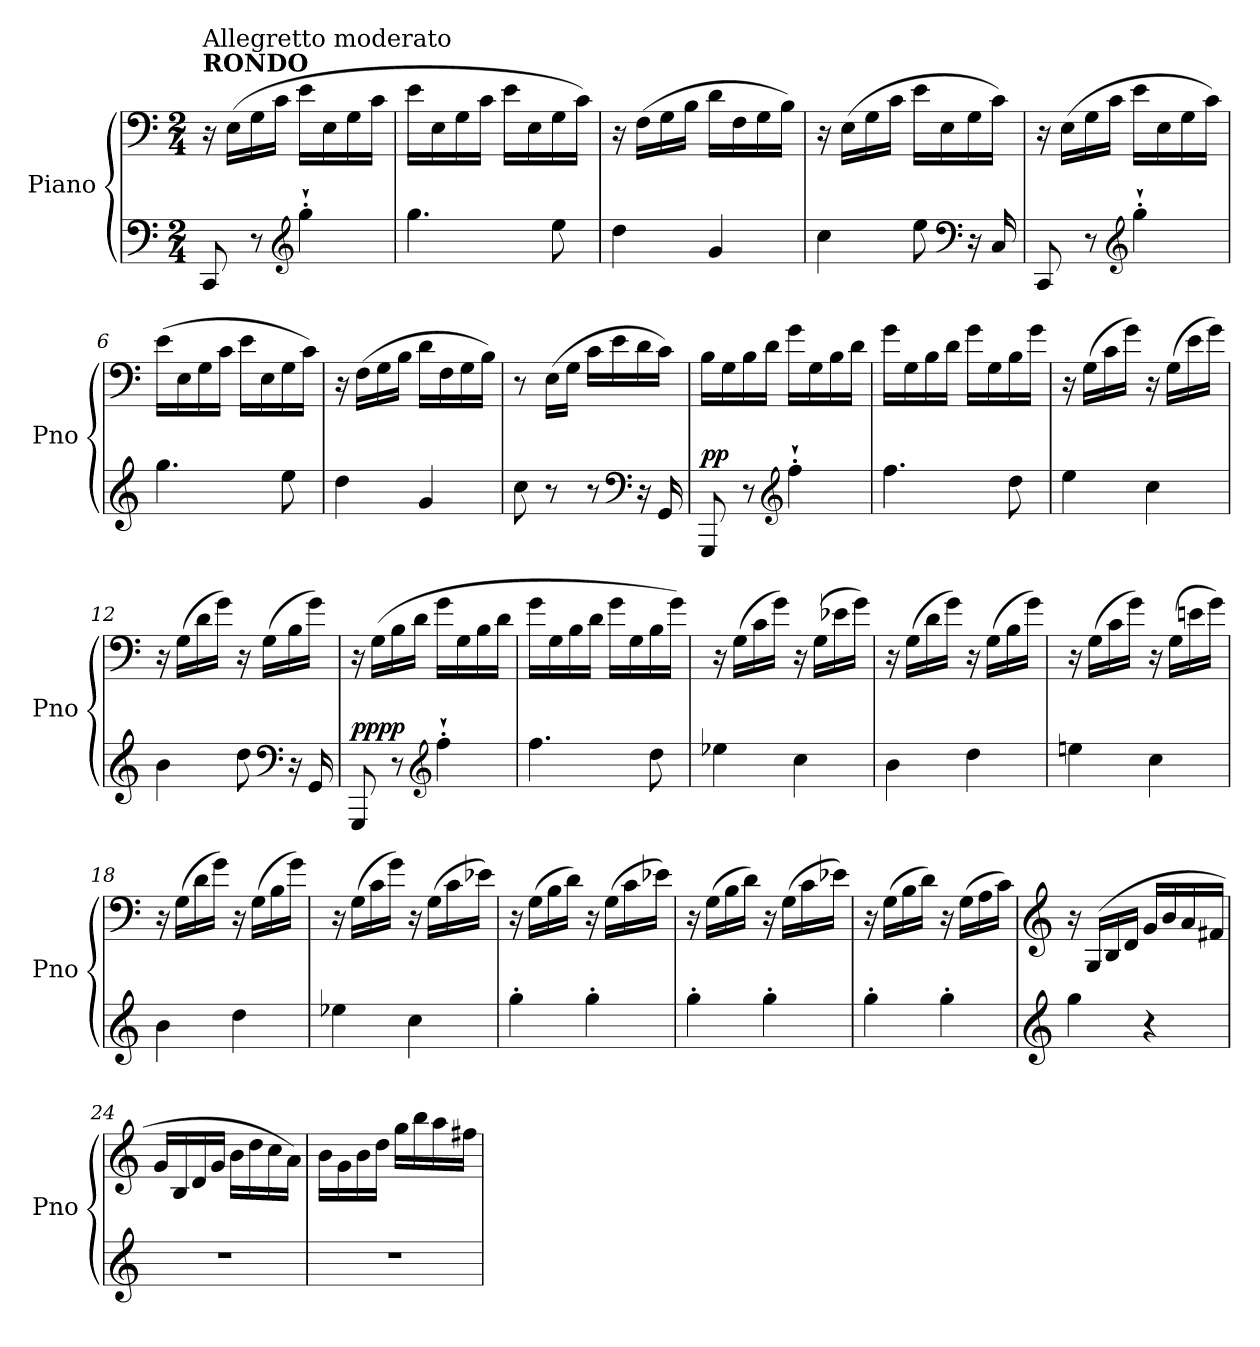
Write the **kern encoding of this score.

**kern	**kern	**dynam
*part1	*part1	*part1
*staff2	*staff1	*staff1/2
*I"Piano	*	*
*I'Pno	*	*
*clefF4	*clefF4	*
*k[]	*k[]	*
*M2/4	*M2/4	*
=1	=1	=1
!	!LO:TX:a:B:t=RONDO	!
!	!LO:TX:a:t=Allegretto moderato	!
!	!	!LO:DY:b
8CC/	16r	other-dynamics
.	(>16E\LL	.
8r	16G\	.
.	16c\JJ	.
*clefG2	*	*
4gg'`\	16e\LL	.
.	16E\	.
.	16G\	.
.	16c\JJ	.
=2	=2	=2
4.gg\	16e\LL	.
.	16E\	.
.	16G\	.
.	16c\JJ	.
.	16e\LL	.
.	16E\	.
8ee\	16G\	.
.	16c\JJ)	.
=3	=3	=3
4dd\	16r	.
.	(>16F\LL	.
.	16G\	.
.	16B\JJ	.
4g/	16d\LL	.
.	16F\	.
.	16G\	.
.	16B\JJ)	.
=4	=4	=4
4cc\	16r	.
.	(>16E\LL	.
.	16G\	.
.	16c\JJ	.
8ee\	16e\LL	.
.	16E\	.
*clefF4	*	*
16r	16G\	.
16C/	16c\JJ)	.
=5	=5	=5
8CC/	16r	.
.	(>16E\LL	.
8r	16G\	.
.	16c\JJ	.
*clefG2	*	*
4gg'`\	16e\LL	.
.	16E\	.
.	16G\	.
.	16c\JJ)	.
!!LO:LB:g=z
=6	=6	=6
4.gg\	(>16e\LL	.
.	16E\	.
.	16G\	.
.	16c\JJ	.
.	16e\LL	.
.	16E\	.
8ee\	16G\	.
.	16c\JJ)	.
=7	=7	=7
4dd\	16r	.
.	(>16F\LL	.
.	16G\	.
.	16B\JJ	.
4g/	16d\LL	.
.	16F\	.
.	16G\	.
.	16B\JJ)	.
=8	=8	=8
8cc\	8r	.
8r	(>16E\LL	.
.	16G\JJ	.
8r	16c\LL	.
.	16e\	.
*clefF4	*	*
16r	16d\	.
16GG/	16c\JJ)	.
=9	=9	=9
!	!	!LO:DY:a=2
8GGG/	16B\LL	pp
.	16G\	.
8r	16B\	.
.	16d\JJ	.
*clefG2	*	*
4ff'`\	16g\LL	.
.	16G\	.
.	16B\	.
.	16d\JJ	.
=10	=10	=10
4.ff\	16g\LL	.
.	16G\	.
.	16B\	.
.	16d\JJ	.
.	16g\LL	.
.	16G\	.
8dd\	16B\	.
.	16g\JJ	.
!!LO:LB:g=z
=11	=11	=11
4ee\	16r	.
.	(>16G\LL	.
.	16c\	.
.	16g\JJ)	.
4cc\	16r	.
.	(>16G\LL	.
.	16e\	.
.	16g\JJ)	.
=12	=12	=12
4b\	16r	.
.	(>16G\LL	.
.	16d\	.
.	16g\JJ)	.
8dd\	16r	.
.	(>16G\LL	.
*clefF4	*	*
16r	16B\	.
16GG/	16g\JJ)	.
=13	=13	=13
!	!	!LO:DY:a=2
!	!	!LO:DY:n=1:b
8GGG/	16r	pp pp
.	(>16G\LL	.
8r	16B\	.
.	16d\JJ	.
*clefG2	*	*
4ff'`\	16g\LL	.
.	16G\	.
.	16B\	.
.	16d\JJ	.
=14	=14	=14
4.ff\	16g\LL	.
.	16G\	.
.	16B\	.
.	16d\JJ	.
.	16g\LL	.
.	16G\	.
8dd\	16B\	.
.	16g\JJ)	.
=15	=15	=15
4ee-X\	16r	.
.	(>16G\LL	.
.	16c\	.
.	16g\JJ)	.
4cc\	16r	.
.	(>16G\LL	.
.	16e-X\	.
.	16g\JJ)	.
!!LO:LB:g=z
=16	=16	=16
4b\	16r	.
.	(>16G\LL	.
.	16d\	.
.	16g\JJ)	.
4dd\	16r	.
.	(>16G\LL	.
.	16B\	.
.	16g\JJ)	.
=17	=17	=17
4een\	16r	.
.	(>16G\LL	.
.	16c\	.
.	16g\JJ)	.
4cc\	16r	.
.	(>16G\LL	.
.	16en\	.
.	16g\JJ)	.
=18	=18	=18
4b\	16r	.
.	(>16G\LL	.
.	16d\	.
.	16g\JJ)	.
4dd\	16r	.
.	(>16G\LL	.
.	16B\	.
.	16g\JJ)	.
=19	=19	=19
4ee-X\	16r	.
.	(>16G\LL	.
.	16c\	.
.	16g\JJ)	.
4cc\	16r	.
.	(>16G\LL	.
.	16c\	.
.	16e-X\JJ)	.
=20	=20	=20
4gg'\	16r	.
.	(>16G\LL	.
.	16B\	.
.	16d\JJ)	.
4gg'\	16r	.
.	(>16G\LL	.
.	16c\	.
.	16e-X\JJ)	.
!!LO:LB:g=z
=21	=21	=21
4gg'\	16r	.
.	(>16G\LL	.
.	16B\	.
.	16d\JJ)	.
4gg'\	16r	.
.	(>16G\LL	.
.	16c\	.
.	16e-X\JJ)	.
=22	=22	=22
4gg'\	16r	.
.	(>16G\LL	.
.	16B\	.
.	16d\JJ)	.
4gg'\	16r	.
.	(>16G\LL	.
.	16A\	.
.	16c\JJ)	.
=23	=23	=23
*clefG2	*clefG2	*
4gg\	16r	.
.	(>16G/LL	.
.	16B/	.
.	16d/JJ	.
4r	16g/LL	.
.	16b/	.
.	16a/	.
.	16f#X/JJ	.
=24	=24	=24
2r	16g/LL	.
.	16B/	.
.	16d/	.
.	16g/JJ	.
.	16b\LL	.
.	16dd\	.
.	16cc\	.
.	16a\JJ)	.
=25	=25	=25
2r	16b\LL	.
.	16g\	.
.	16b\	.
.	16dd\JJ	.
.	16gg\LL	.
.	16bb\	.
.	16aa\	.
.	16ff#X\JJ	.
=	=	=
*-	*-	*-
